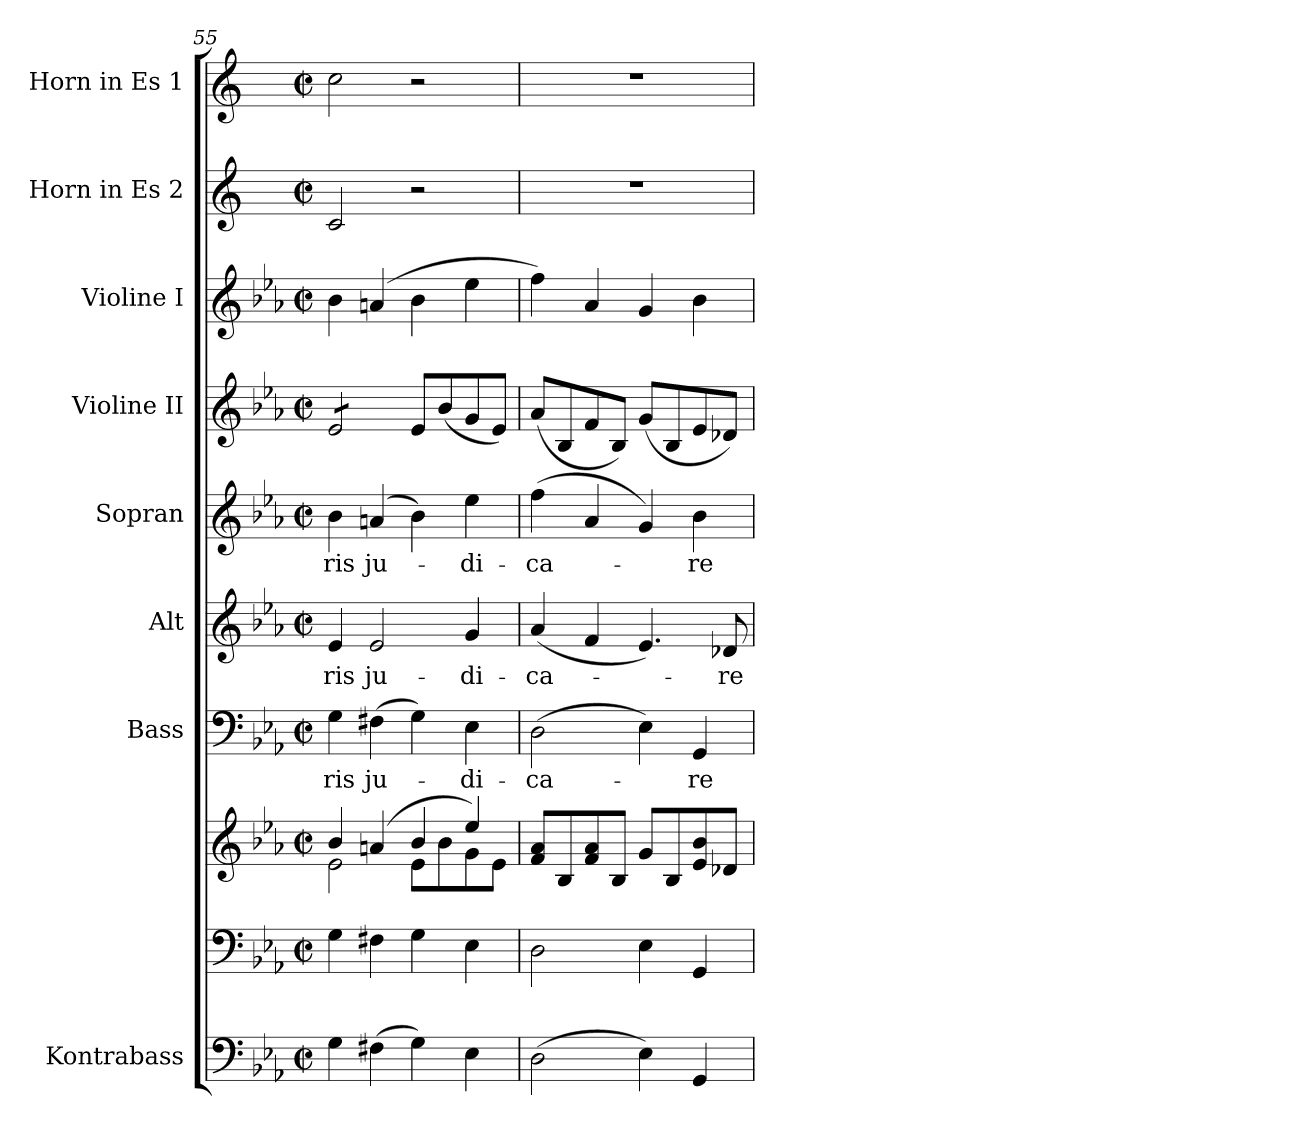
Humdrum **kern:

**kern	**kern	**kern	**kern	**text	**kern	**text	**kern	**text	**kern	**kern	**kern	**kern
*part9	*part8	*part8	*part7	*part7	*part6	*part6	*part5	*part5	*part4	*part3	*part2	*part1
*staff10	*staff9	*staff8	*staff7	*staff7	*staff6	*staff6	*staff5	*staff5	*staff4	*staff3	*staff2	*staff1
*I"Kontrabass	*	*	*I"Bass	*	*I"Alt	*	*I"Sopran	*	*I"Violine II	*I"Violine I	*I"Horn in Es 2	*I"Horn in Es 1
*I'Kb.	*	*	*I'B.	*	*I'A.	*	*I'S.	*	*I'Vl. II	*I'Vl. I	*	*
*clefF4	*clefF4	*clefG2	*clefF4	*	*clefG2	*	*clefG2	*	*clefG2	*clefG2	*clefG2	*clefG2
*ITrd7c12	*	*	*	*	*	*	*	*	*	*	*ITrd5c9	*ITrd5c9
*k[b-e-a-]	*k[b-e-a-]	*k[b-e-a-]	*k[b-e-a-]	*	*k[b-e-a-]	*	*k[b-e-a-]	*	*k[b-e-a-]	*k[b-e-a-]	*k[b-e-a-]	*k[b-e-a-]
*E-:	*E-:	*E-:	*E-:	*	*E-:	*	*E-:	*	*E-:	*E-:	*E-:	*E-:
*M2/2	*M2/2	*M2/2	*M2/2	*	*M2/2	*	*M2/2	*	*M2/2	*M2/2	*M2/2	*M2/2
*met(c|)	*met(c|)	*met(c|)	*met(c|)	*	*met(c|)	*	*met(c|)	*	*met(c|)	*met(c|)	*met(c|)	*met(c|)
=55	=55	=55	=55	=55	=55	=55	=55	=55	=55	=55	=55	=55
*	*	*^	*	*	*	*	*	*	*	*	*	*
!	!	!	!	!	!LO:LY:b	!	!LO:LY:b	!	!LO:LY:b	!	!	!	!
*	*	*	*	*	*	*	*	*	*	*tremolo	*	*	*
4GG\	4G\	4b-/	2e-\	4G\	-ris	4e-/	-ris	4b-\	-ris	8e-/L	4b-\	2E-/	2e-\
.	.	.	.	.	.	.	.	.	.	8e-/	.	.	.
!	!	!	!	!	!LO:LY:b	!	!LO:LY:b	!	!LO:LY:b	!	!	!	!
(>4FF#X\	4F#X\	(4an/	.	(>4F#X\	ju-	2e-/	ju-	(4an/	ju-	8e-/	(4an/	.	.
.	.	.	.	.	.	.	.	.	.	8e-/J	.	.	.
*	*	*	*	*	*	*	*	*	*	*Xtremolo	*	*	*
4GG\)	4G\	4b-/	8e-\L	4G\)	.	.	.	4b-\)	.	8e-/L	4b-\	2r	2r
.	.	.	8b-\	.	.	.	.	.	.	(<8b-/	.	.	.
!	!	!	!	!	!LO:LY:b	!	!LO:LY:b	!	!LO:LY:b	!	!	!	!
4EE-\	4E-\	4ee-/)	8g\	4E-\	-di-	4g/	-di-	4ee-\	-di-	8g/	4ee-\	.	.
.	.	.	8e-\J	.	.	.	.	.	.	8e-/J)	.	.	.
=56	=56	=56	=56	=56	=56	=56	=56	=56	=56	=56	=56	=56	=56
!	!	!	!	!	!LO:LY:b	!	!LO:LY:b	!	!LO:LY:b	!	!	!	!
*	*	*v	*v	*	*	*	*	*	*	*	*	*	*
(>2DD\	2D\	8f/ 8a-/L	(>2D\	-ca-	(<4a-/	-ca-	(>4ff\	-ca-	(<8a-/L	4ff\)	1r	1r
.	.	8B-/	.	.	.	.	.	.	8B-/	.	.	.
.	.	8f/ 8a-/	.	.	4f/	.	4a-/	.	8f/	4a-/	.	.
.	.	8B-/J	.	.	.	.	.	.	8B-/J)	.	.	.
4EE-\)	4E-\	8g/L	4E-\)	.	4.e-/)	.	4g/)	.	(<8g/L	4g/	.	.
.	.	8B-/	.	.	.	.	.	.	8B-/	.	.	.
!	!	!	!	!LO:LY:b	!	!	!	!LO:LY:b	!	!	!	!
4GGG/	4GG/	8e-/ 8b-/	4GG/	-re	.	.	4b-\	-re	8e-/	4b-\	.	.
!	!	!	!	!	!	!LO:LY:b	!	!	!	!	!	!
.	.	8d-X/J	.	.	8d-X/	-re	.	.	8d-X/J)	.	.	.
=	=	=	=	=	=	=	=	=	=	=	=	=
*-	*-	*-	*-	*-	*-	*-	*-	*-	*-	*-	*-	*-
